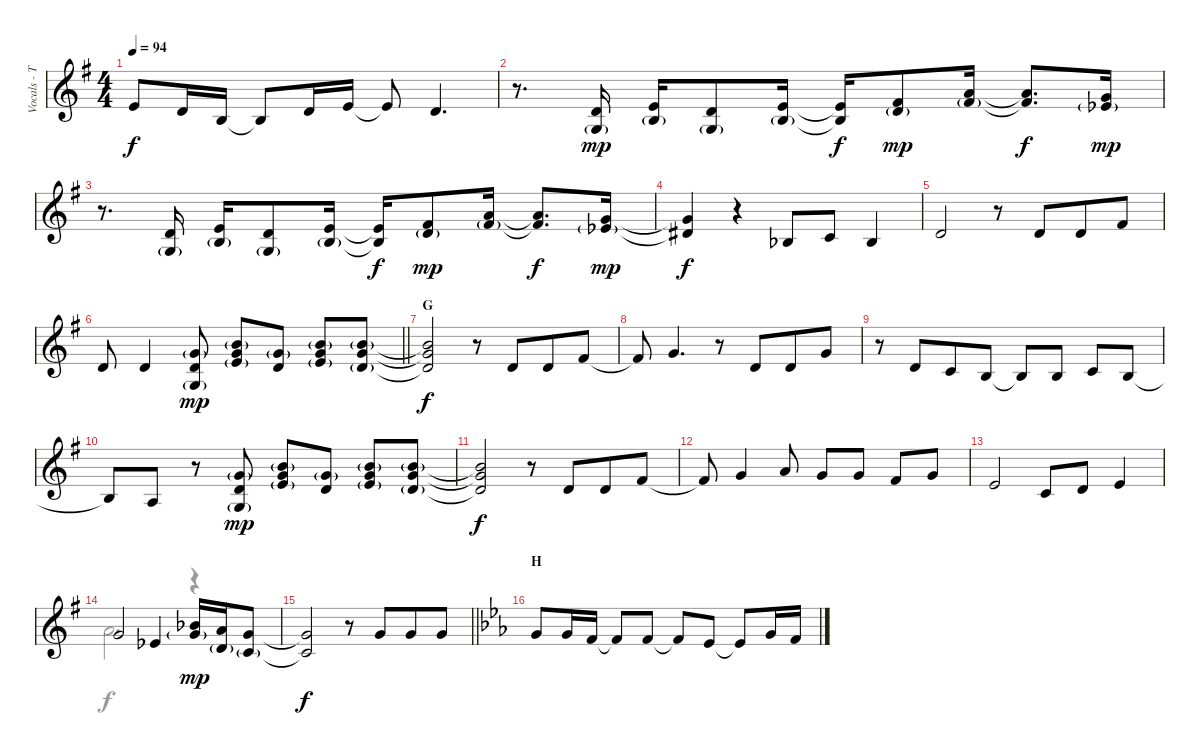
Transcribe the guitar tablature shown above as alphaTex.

\track ("Vocals - Takanori" "Vocals - T") {instrument lead6voice}
\staff {score}
\tuning (E4 B3 G3 D3 A2 E2) {hide}
\voice
\ts (4 4)
\tempo 94
\clef g2
\ks g
0.1.8{dy f} 3.2.16 0.2.16 0.2{t}.8 3.2.16 0.1.16 0.1{t}.8 3.2.4{d} |
r.8{d} (3.2 0.3{g}).16{dy mp} (0.1 0.2{g}).16 (3.2 0.3{g}).8 (0.1 0.2{g}).16 (0.1{t} 0.2{t}).16{dy f} (2.1 3.2{g}).8{dy mp} (5.1 7.2{g}).16 (5.1{t} 7.2{t}).8{d dy f} (3.1 4.2{g acc b}).16{dy mp} |
r.8{d} (3.2 0.3{g}).16 (0.1 0.2{g}).16 (3.2 0.3{g}).8 (0.1 0.2{g}).16 (0.1{t} 0.2{t}).16{dy f} (2.1 3.2{g}).8{dy mp} (5.1 7.2{g}).16 (5.1{t} 7.2{t}).8{d dy f} (3.1 4.2{g acc b}).16{dy mp} |
(3.1{t} 4.2{t}).4{dy f} r.4 3.3{acc b}.8 1.2.8 3.3{acc b}.4 |
3.2.2 r.8 3.2.8{beam merge} 3.2.8 2.1.8 |
\barLineRight lightlight
3.2.8 3.2.4 (3.1{g} 3.2 0.3{g}).8{dy mp} (7.1{g} 8.2 9.3{g}).8 (3.1{g} 3.2).8 (7.1{g} 8.2 9.3{g}).8 (7.1{g} 8.2 7.3{g}).8 |
\section ("" "G")
(7.1{t} 8.2{t} 7.3{t}).2{dy f} r.8 3.2.8{beam merge} 3.2.8 2.1.8 |
2.1{t}.8 3.1.4{d} r.8 3.2.8{beam merge} 3.2.8 3.1.8 |
r.8 3.2.8{beam merge} 1.2.8 0.2.8 0.2{t}.8 0.2.8 1.2.8 0.2.8 |
0.2{t}.8 2.3.8 r.8 (3.1{g} 3.2 0.3{g}).8{dy mp} (7.1{g} 8.2 9.3{g}).8 (3.1{g} 3.2).8 (7.1{g} 8.2 9.3{g}).8 (7.1{g} 8.2 7.3{g}).8 |
(7.1{t} 8.2{t} 7.3{t}).2{dy f} r.8 3.2.8{beam merge} 3.2.8 2.1.8 |
2.1{t}.8 3.1.4 5.1.8 3.1.8 3.1.8 2.1.8 3.1.8 |
0.1.2 1.2.8 3.2.8 0.1.4 |
8.2.2 4.2{acc b}.4 (6.1{acc b} 8.2{g}).16{dy mp} (5.1 3.2{g}).16 (3.1 1.2{g}).8 |
\barLineRight lightlight
(3.1{t} 1.2{t}).2{dy f} r.8 3.1.8{beam merge} 3.1.8 3.1.8 |
\section ("" "H")
\ks eb
3.1.8 3.1.16 1.1.16 1.1{t}.8 1.1.8 1.1{t}.8 4.2.8 4.2{t}.8 3.1.16 1.1.16
\voice
\clef g2
\ottava regular
\simile none
\ks g
|
|
|
|
|
\barLineRight lightlight
|
|
|
|
|
|
|
|
5.1.2{d} r.4 |
\barLineRight lightlight
|
\ks eb
